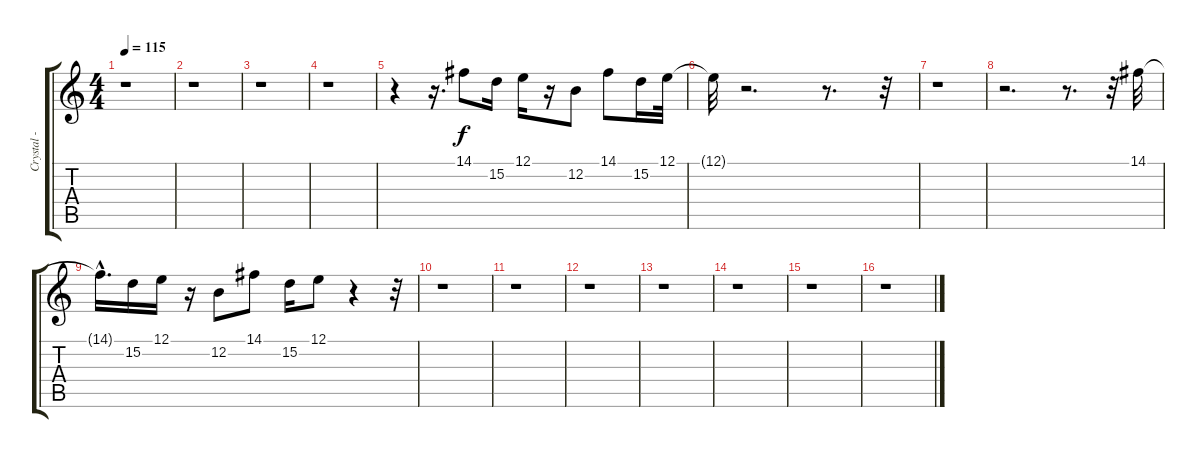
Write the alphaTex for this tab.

\track ("Crystal - Sherinian" "Crystal - ") {instrument fx3crystal}
\staff {score tabs}
\tuning (E4 B3 G3 D3 A2 E2) {hide}
\ts (4 4)
\tempo 115
\clef g2
\ks c
r.1{dy f} |
r.1 |
r.1 |
r.1 |
r.4 r.16{d} 14.1.8 15.2.16 12.1.16 r.16 12.2.8 14.1.8 15.2.16 12.1.32 |
12.1{t}.32 r.2{d} r.8{d} r.32 |
r.1 |
r.2{d} r.8{d} r.32 14.1.32 |
14.1{hac t}.16{d} 15.2.16 12.1.16 r.16 12.2.8 14.1.8 15.2.16 12.1.8 r.4 r.32 |
r.1 |
r.1 |
r.1 |
r.1 |
r.1 |
r.1 |
r.1
